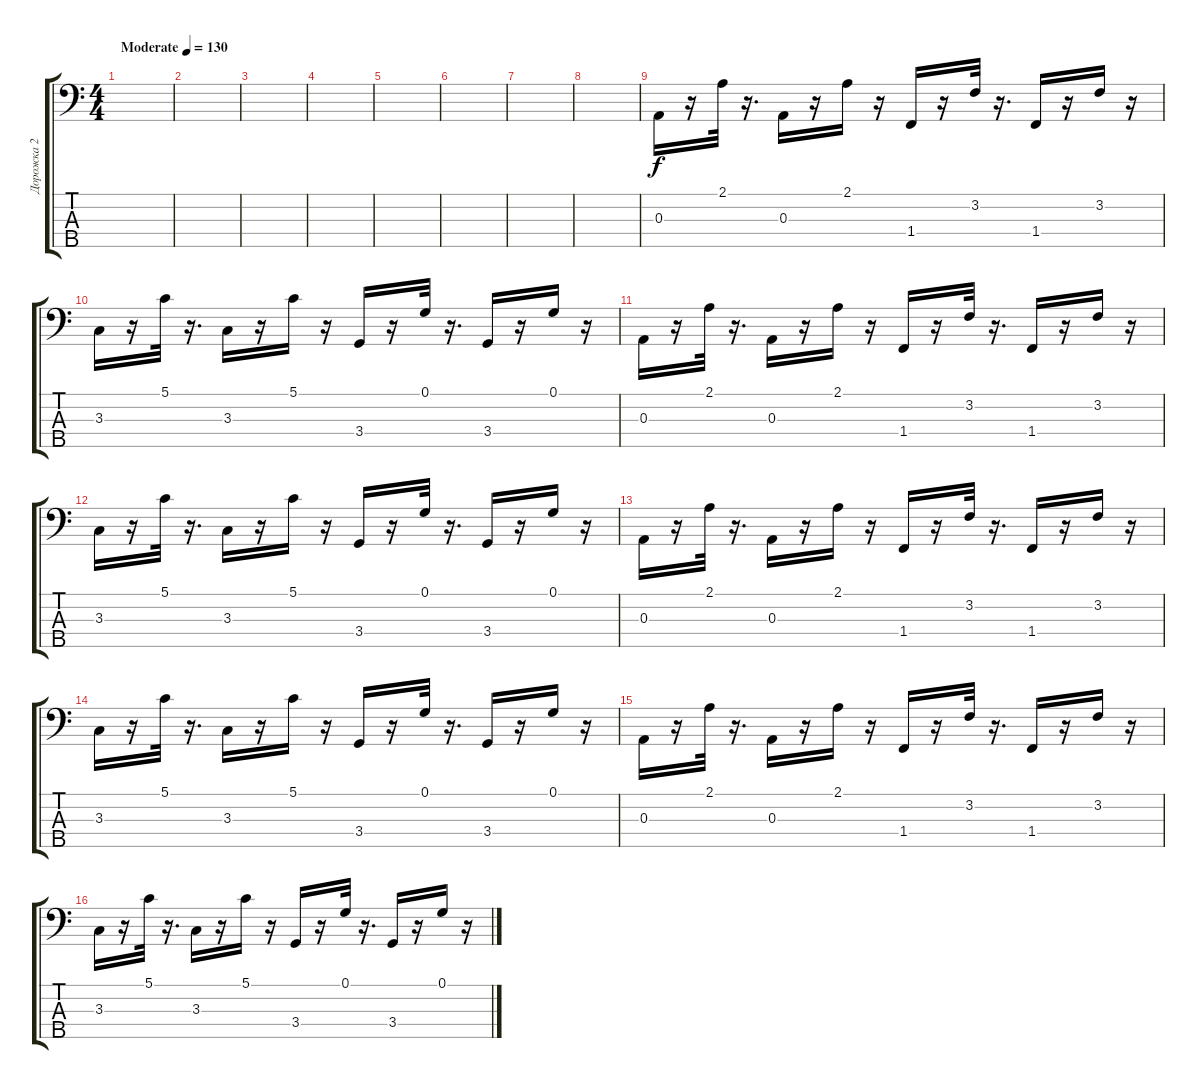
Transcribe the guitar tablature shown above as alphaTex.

\track ("Дорожка 2" "Дорожка 2") {instrument electricguitarjazz}
\staff {score tabs}
\tuning (G2 D2 A1 E1 B0) {hide}
\ts (4 4)
\tempo (130 "Moderate")
\clef f4
\ks c
|
|
|
|
|
|
|
|
0.3.16 r.16 2.1.32 r.16{d} 0.3.16 r.16 2.1.16 r.16 1.4.16 r.16 3.2.32 r.16{d} 1.4.16 r.16 3.2.16 r.16 |
3.3.16 r.16 5.1.32 r.16{d} 3.3.16 r.16 5.1.16 r.16 3.4.16 r.16 0.1.32 r.16{d} 3.4.16 r.16 0.1.16 r.16 |
0.3.16 r.16 2.1.32 r.16{d} 0.3.16 r.16 2.1.16 r.16 1.4.16 r.16 3.2.32 r.16{d} 1.4.16 r.16 3.2.16 r.16 |
3.3.16 r.16 5.1.32 r.16{d} 3.3.16 r.16 5.1.16 r.16 3.4.16 r.16 0.1.32 r.16{d} 3.4.16 r.16 0.1.16 r.16 |
0.3.16 r.16 2.1.32 r.16{d} 0.3.16 r.16 2.1.16 r.16 1.4.16 r.16 3.2.32 r.16{d} 1.4.16 r.16 3.2.16 r.16 |
3.3.16 r.16 5.1.32 r.16{d} 3.3.16 r.16 5.1.16 r.16 3.4.16 r.16 0.1.32 r.16{d} 3.4.16 r.16 0.1.16 r.16 |
0.3.16 r.16 2.1.32 r.16{d} 0.3.16 r.16 2.1.16 r.16 1.4.16 r.16 3.2.32 r.16{d} 1.4.16 r.16 3.2.16 r.16 |
3.3.16 r.16 5.1.32 r.16{d} 3.3.16 r.16 5.1.16 r.16 3.4.16 r.16 0.1.32 r.16{d} 3.4.16 r.16 0.1.16 r.16
